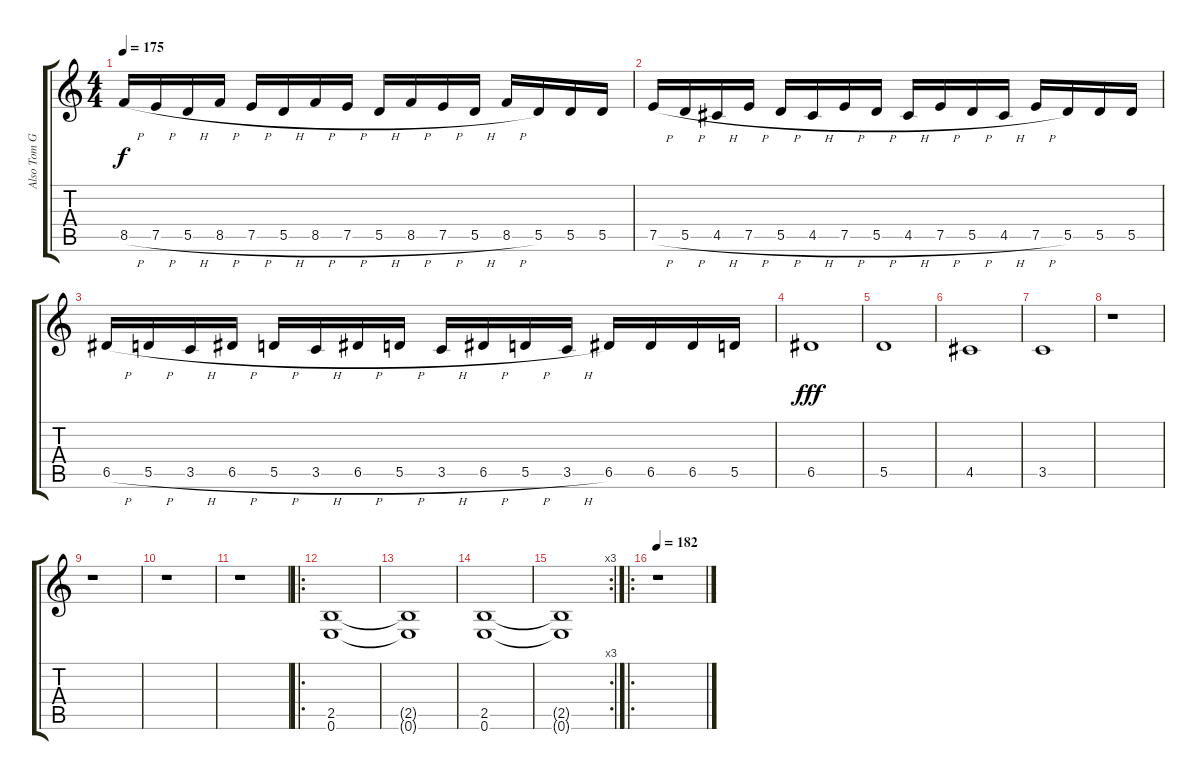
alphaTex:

\track ("Also Tom G. Warrior" "Also Tom G") {instrument overdrivenguitar}
\staff {score tabs}
\tuning (E4 B3 G3 D3 A2 E2) {hide}
\ts (4 4)
\tempo 175
\clef g2
\ks c
8.5{h}.16{dy f} 7.5{h}.16 5.5{h}.16 8.5{h}.16 7.5{h}.16 5.5{h}.16 8.5{h}.16 7.5{h}.16 5.5{h}.16 8.5{h}.16 7.5{h}.16 5.5{h}.16 8.5{h}.16 5.5.16 5.5.16 5.5.16 |
7.5{h}.16 5.5{h}.16 4.5{h}.16 7.5{h}.16 5.5{h}.16 4.5{h}.16 7.5{h}.16 5.5{h}.16 4.5{h}.16 7.5{h}.16 5.5{h}.16 4.5{h}.16 7.5{h}.16 5.5.16 5.5.16 5.5.16 |
6.5{h}.16 5.5{h}.16 3.5{h}.16 6.5{h}.16 5.5{h}.16 3.5{h}.16 6.5{h}.16 5.5{h}.16 3.5{h}.16 6.5{h}.16 5.5{h}.16 3.5{h}.16 6.5.16 6.5.16 6.5.16 5.5.16 |
6.5.1{dy fff} |
5.5.1 |
4.5.1 |
3.5.1 |
r.1 |
r.1 |
r.1 |
r.1 |
\ro
(2.5 0.6).1 |
(2.5{t} 0.6{t}).1 |
(2.5 0.6).1 |
\rc 3
(2.5{t} 0.6{t}).1 |
\ro
\tempo 182
r.1
